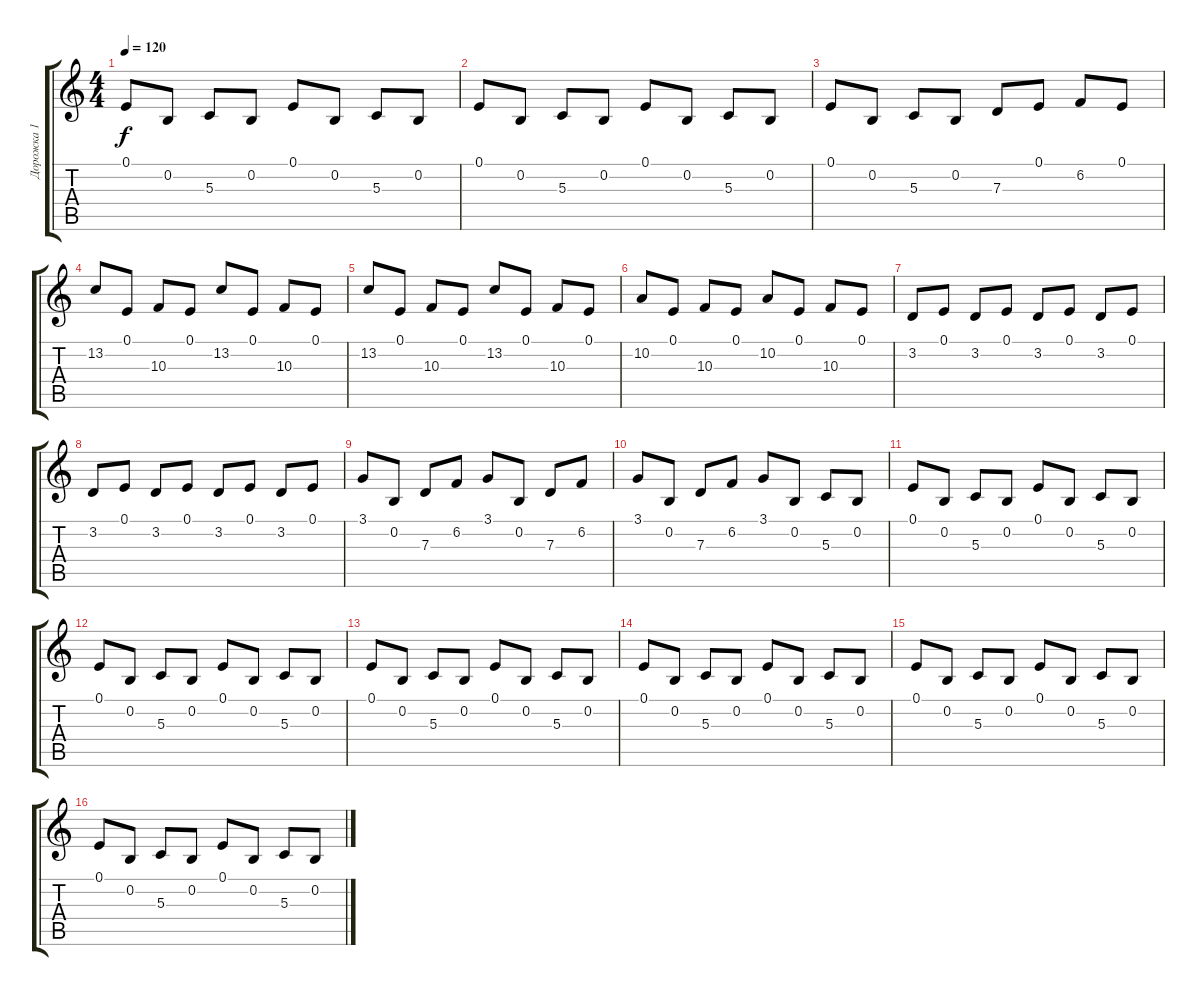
\track ("Дорожка 1" "Дорожка 1") {instrument acousticgrandpiano}
\staff {score tabs}
\tuning (E4 B3 G3 D3 A2 E2) {hide}
\ts (4 4)
\tempo 120
\clef g2
\ks c
0.1.8{dy f} 0.2.8 5.3.8 0.2.8 0.1.8 0.2.8 5.3.8 0.2.8 |
0.1.8 0.2.8 5.3.8 0.2.8 0.1.8 0.2.8 5.3.8 0.2.8 |
0.1.8 0.2.8 5.3.8 0.2.8 7.3.8 0.1.8 6.2.8 0.1.8 |
13.2.8 0.1.8 10.3.8 0.1.8 13.2.8 0.1.8 10.3.8 0.1.8 |
13.2.8 0.1.8 10.3.8 0.1.8 13.2.8 0.1.8 10.3.8 0.1.8 |
10.2.8 0.1.8 10.3.8 0.1.8 10.2.8 0.1.8 10.3.8 0.1.8 |
3.2.8 0.1.8 3.2.8 0.1.8 3.2.8 0.1.8 3.2.8 0.1.8 |
3.2.8 0.1.8 3.2.8 0.1.8 3.2.8 0.1.8 3.2.8 0.1.8 |
3.1.8 0.2.8 7.3.8 6.2.8 3.1.8 0.2.8 7.3.8 6.2.8 |
3.1.8 0.2.8 7.3.8 6.2.8 3.1.8 0.2.8 5.3.8 0.2.8 |
0.1.8 0.2.8 5.3.8 0.2.8 0.1.8 0.2.8 5.3.8 0.2.8 |
0.1.8 0.2.8 5.3.8 0.2.8 0.1.8 0.2.8 5.3.8 0.2.8 |
0.1.8 0.2.8 5.3.8 0.2.8 0.1.8 0.2.8 5.3.8 0.2.8 |
0.1.8 0.2.8 5.3.8 0.2.8 0.1.8 0.2.8 5.3.8 0.2.8 |
0.1.8 0.2.8 5.3.8 0.2.8 0.1.8 0.2.8 5.3.8 0.2.8 |
0.1.8 0.2.8 5.3.8 0.2.8 0.1.8 0.2.8 5.3.8 0.2.8
